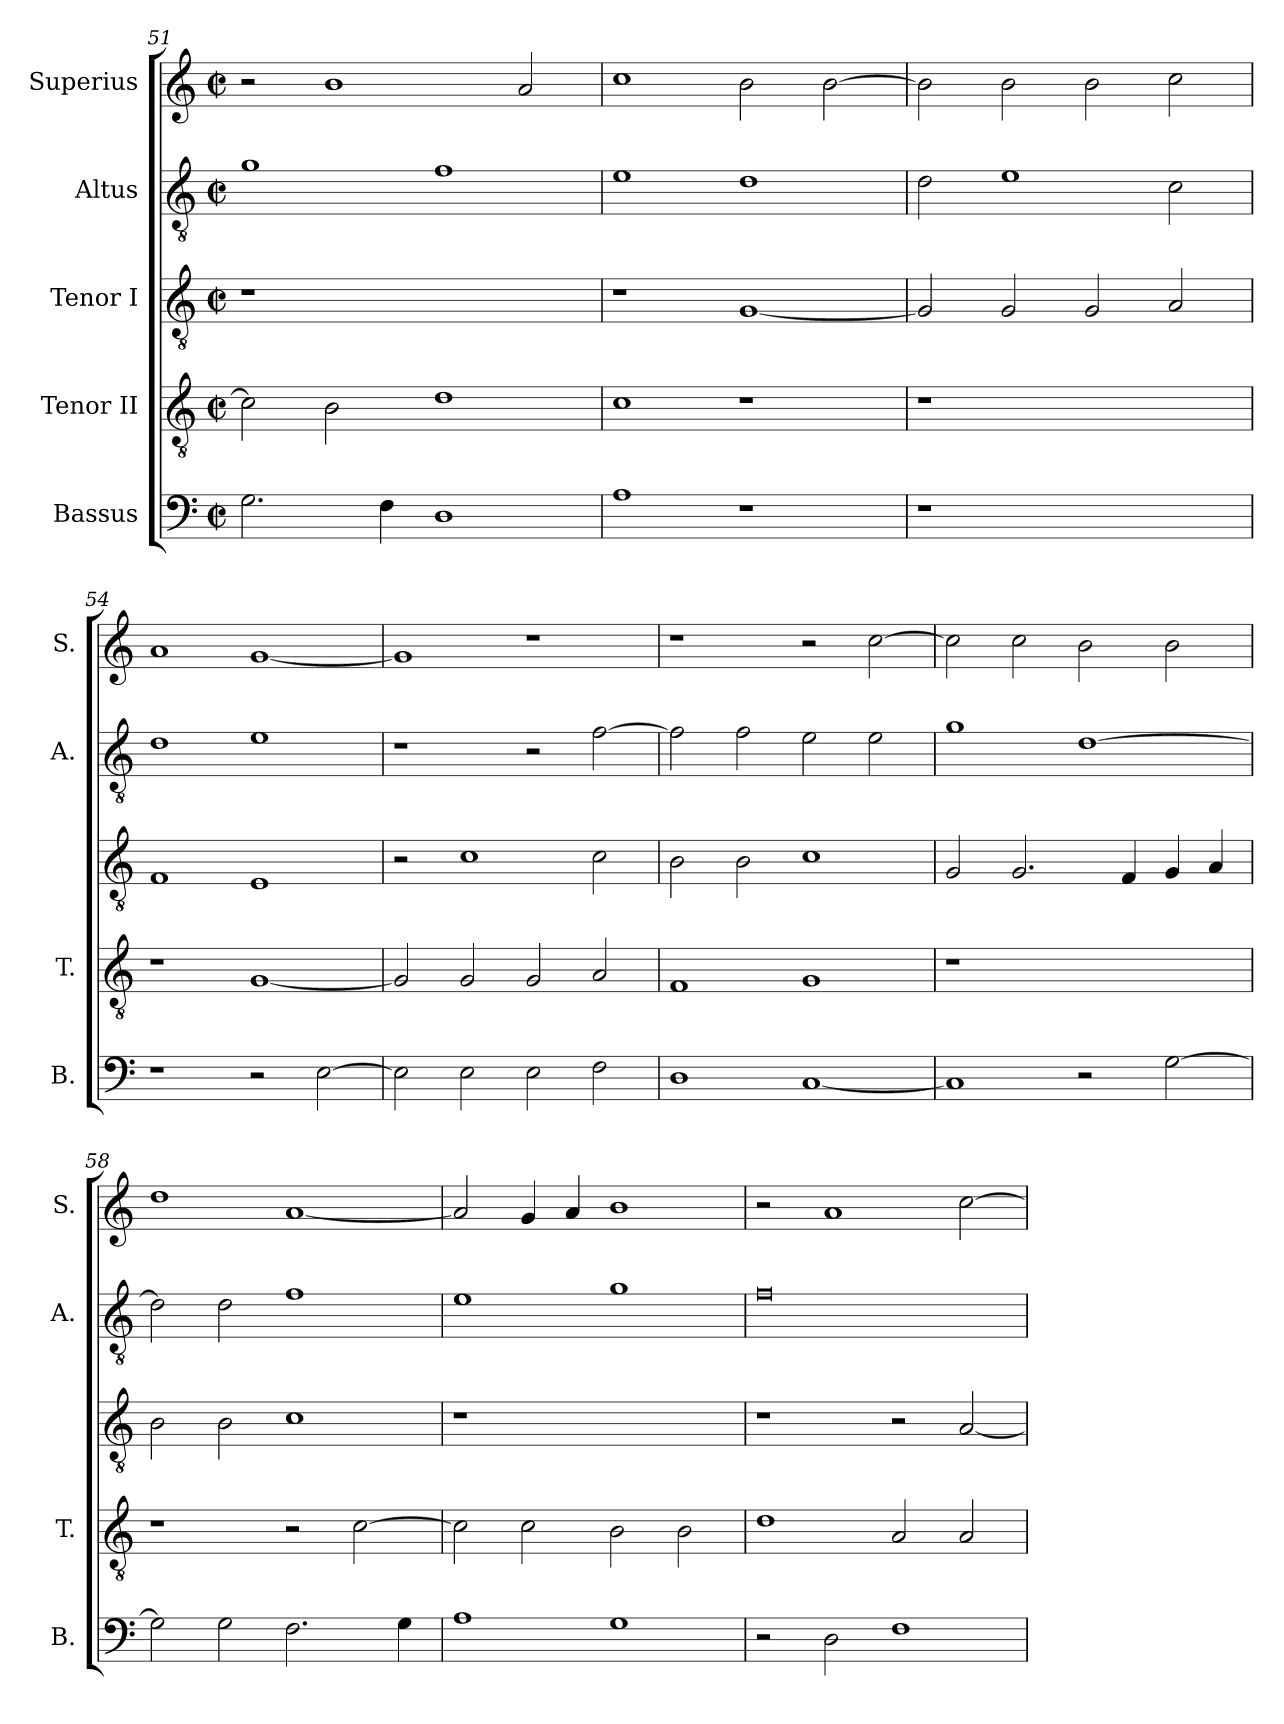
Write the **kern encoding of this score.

**kern	**kern	**kern	**kern	**kern
*part5	*part4	*part3	*part2	*part1
*staff5	*staff4	*staff3	*staff2	*staff1
*I"Bassus	*I"Tenor II	*I"Tenor I	*I"Altus	*I"Superius
*I'B.	*I'T.	*	*I'A.	*I'S.
!!LO:PB:g=z
*clefF4	*clefGv2	*clefGv2	*clefGv2	*clefG2
*	*ITrd7c12	*ITrd7c12	*ITrd7c12	*
*k[]	*k[]	*k[]	*k[]	*k[]
*C:	*C:	*C:	*C:	*C:
*M2/2	*M2/2	*M2/2	*M2/2	*M2/2
*met(c|)	*met(c|)	*met(c|)	*met(c|)	*met(c|)
=51	=51	=51	=51	=51
!	!	!LO:N:vis=1	!	!
2.Gi\	2Ci\]	1r	1Gi	2r
.	2BBi\	.	.	1bi
4Fi\	.	.	.	.
1Di	1Di	1ryy	1Fi	.
.	.	.	.	2ai/
=52	=52	=52	=52	=52
1Ai	1Ci	1r	1Ei	1cci
1r	1r	[<1GGi	1Di	2bi\
.	.	.	.	[>2bi\
=53	=53	=53	=53	=53
!LO:N:vis=1	!LO:N:vis=1	!	!	!
1r	1r	2GGi/]	2Di\	2bi\]
.	.	2GGi/	1Ei	2bi\
1ryy	1ryy	2GGi/	.	2bi\
.	.	2AAi/	2Ci\	2cci\
=54	=54	=54	=54	=54
1r	1r	1FFi	1Di	1ai
2r	[<1GGi	1EEi	1Ei	[<1gi
[>2Ei\	.	.	.	.
=55	=55	=55	=55	=55
2Ei\]	2GGi/]	2r	1r	1gi]
2Ei\	2GGi/	1Ci	.	.
2Ei\	2GGi/	.	2r	1r
2Fi\	2AAi/	2Ci\	[>2Fi\	.
!!LO:LB:g=z
=56	=56	=56	=56	=56
1Di	1FFi	2BBi\	2Fi\]	1r
.	.	2BBi\	2Fi\	.
[<1Ci	1GGi	1Ci	2Ei\	2r
.	.	.	2Ei\	[>2cci\
=57	=57	=57	=57	=57
!	!LO:N:vis=1	!	!	!
1Ci]	1r	2GGi/	1Gi	2cci\]
.	.	2.GGi/	.	2cci\
2r	1ryy	.	[>1Di	2bi\
.	.	4FFi/	.	.
[>2Gi\	.	4GGi/	.	2bi\
.	.	4AAi/	.	.
=58	=58	=58	=58	=58
2Gi\]	1r	2BBi\	2Di\]	1ddi
2Gi\	.	2BBi\	2Di\	.
2.Fi\	2r	1Ci	1Fi	[<1ai
.	[>2Ci\	.	.	.
4Gi\	.	.	.	.
=59	=59	=59	=59	=59
!	!	!LO:N:vis=1	!	!
1Ai	2Ci\]	1r	1Ei	2ai/]
.	2Ci\	.	.	4gi/
.	.	.	.	4ai/
1Gi	2BBi\	1ryy	1Gi	1bi
.	2BBi\	.	.	.
=60	=60	=60	=60	=60
2r	1Di	1r	0Fi	2r
2Di\	.	.	.	1ai
1Fi	2AAi/	2r	.	.
.	2AAi/	[<2AAi/	.	[>2cci\
=	=	=	=	=
*-	*-	*-	*-	*-
